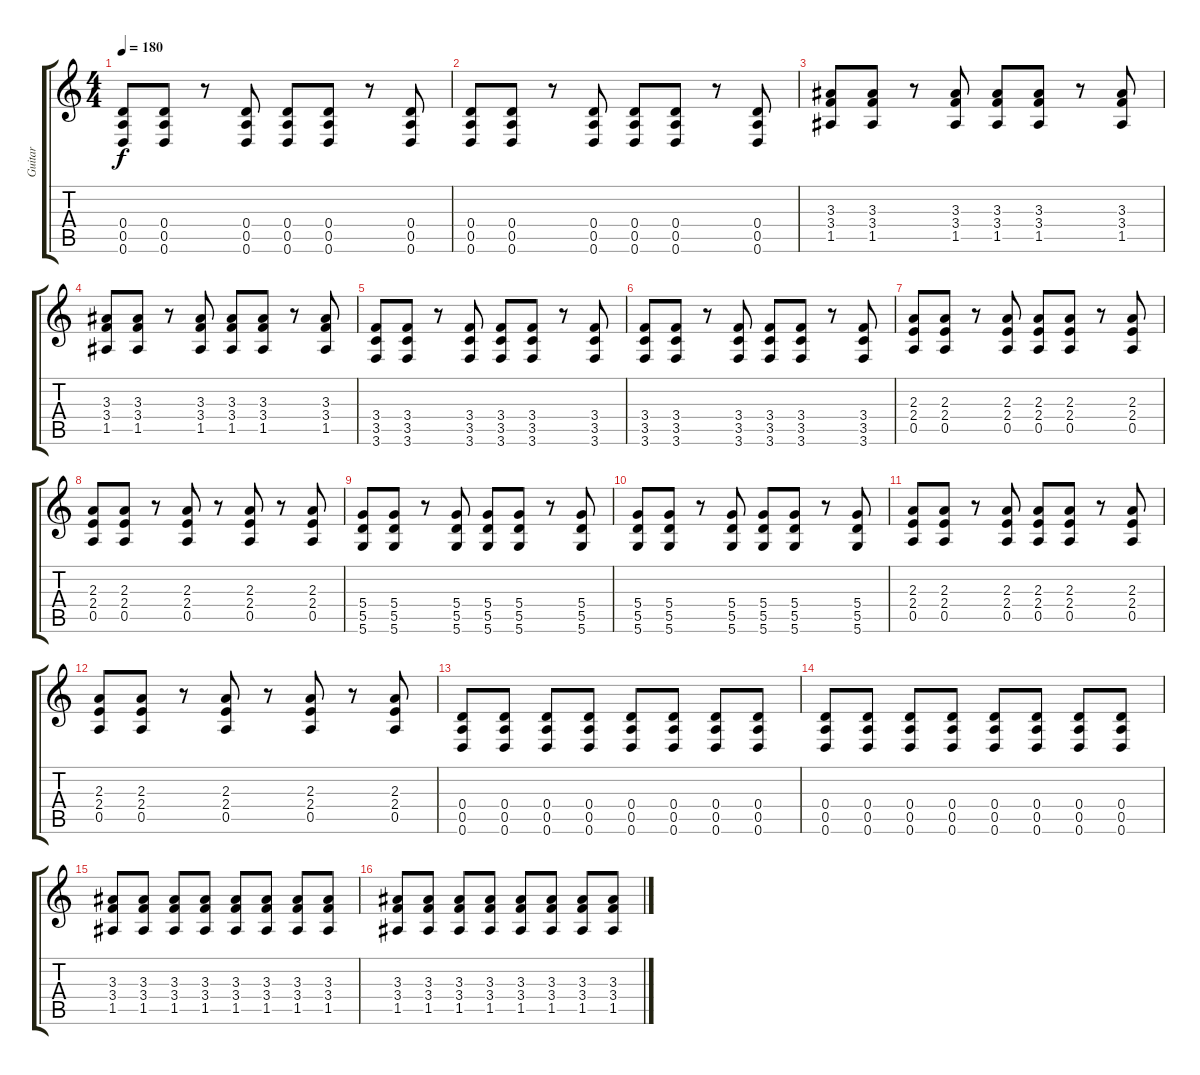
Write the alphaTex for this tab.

\track ("Guitar" "Guitar") {instrument distortionguitar}
\staff {score tabs}
\tuning (E4 B3 G3 D3 A2 D2) {hide}
\ts (4 4)
\tempo 180
\clef g2
\ks c
(0.4 0.5 0.6).8{dy f} (0.4 0.5 0.6).8 r.8 (0.4 0.5 0.6).8 (0.4 0.5 0.6).8 (0.4 0.5 0.6).8 r.8 (0.4 0.5 0.6).8 |
(0.4 0.5 0.6).8 (0.4 0.5 0.6).8 r.8 (0.4 0.5 0.6).8 (0.4 0.5 0.6).8 (0.4 0.5 0.6).8 r.8 (0.4 0.5 0.6).8 |
(3.3 3.4 1.5).8 (3.3 3.4 1.5).8 r.8 (3.3 3.4 1.5).8 (3.3 3.4 1.5).8 (3.3 3.4 1.5).8 r.8 (3.3 3.4 1.5).8 |
(3.3 3.4 1.5).8 (3.3 3.4 1.5).8 r.8 (3.3 3.4 1.5).8 (3.3 3.4 1.5).8 (3.3 3.4 1.5).8 r.8 (3.3 3.4 1.5).8 |
(3.4 3.5 3.6).8 (3.4 3.5 3.6).8 r.8 (3.4 3.5 3.6).8 (3.4 3.5 3.6).8 (3.4 3.5 3.6).8 r.8 (3.4 3.5 3.6).8 |
(3.4 3.5 3.6).8 (3.4 3.5 3.6).8 r.8 (3.4 3.5 3.6).8 (3.4 3.5 3.6).8 (3.4 3.5 3.6).8 r.8 (3.4 3.5 3.6).8 |
(2.3 2.4 0.5).8 (2.3 2.4 0.5).8 r.8 (2.3 2.4 0.5).8 (2.3 2.4 0.5).8 (2.3 2.4 0.5).8 r.8 (2.3 2.4 0.5).8 |
(2.3 2.4 0.5).8 (2.3 2.4 0.5).8 r.8 (2.3 2.4 0.5).8 r.8 (2.3 2.4 0.5).8 r.8 (2.3 2.4 0.5).8 |
(5.4 5.5 5.6).8 (5.4 5.5 5.6).8 r.8 (5.4 5.5 5.6).8 (5.4 5.5 5.6).8 (5.4 5.5 5.6).8 r.8 (5.4 5.5 5.6).8 |
(5.4 5.5 5.6).8 (5.4 5.5 5.6).8 r.8 (5.4 5.5 5.6).8 (5.4 5.5 5.6).8 (5.4 5.5 5.6).8 r.8 (5.4 5.5 5.6).8 |
(2.3 2.4 0.5).8 (2.3 2.4 0.5).8 r.8 (2.3 2.4 0.5).8 (2.3 2.4 0.5).8 (2.3 2.4 0.5).8 r.8 (2.3 2.4 0.5).8 |
(2.3 2.4 0.5).8 (2.3 2.4 0.5).8 r.8 (2.3 2.4 0.5).8 r.8 (2.3 2.4 0.5).8 r.8 (2.3 2.4 0.5).8 |
(0.4 0.5 0.6).8 (0.4 0.5 0.6).8 (0.4 0.5 0.6).8 (0.4 0.5 0.6).8 (0.4 0.5 0.6).8 (0.4 0.5 0.6).8 (0.4 0.5 0.6).8 (0.4 0.5 0.6).8 |
(0.4 0.5 0.6).8 (0.4 0.5 0.6).8 (0.4 0.5 0.6).8 (0.4 0.5 0.6).8 (0.4 0.5 0.6).8 (0.4 0.5 0.6).8 (0.4 0.5 0.6).8 (0.4 0.5 0.6).8 |
(3.3 3.4 1.5).8 (3.3 3.4 1.5).8 (3.3 3.4 1.5).8 (3.3 3.4 1.5).8 (3.3 3.4 1.5).8 (3.3 3.4 1.5).8 (3.3 3.4 1.5).8 (3.3 3.4 1.5).8 |
(3.3 3.4 1.5).8 (3.3 3.4 1.5).8 (3.3 3.4 1.5).8 (3.3 3.4 1.5).8 (3.3 3.4 1.5).8 (3.3 3.4 1.5).8 (3.3 3.4 1.5).8 (3.3 3.4 1.5).8
